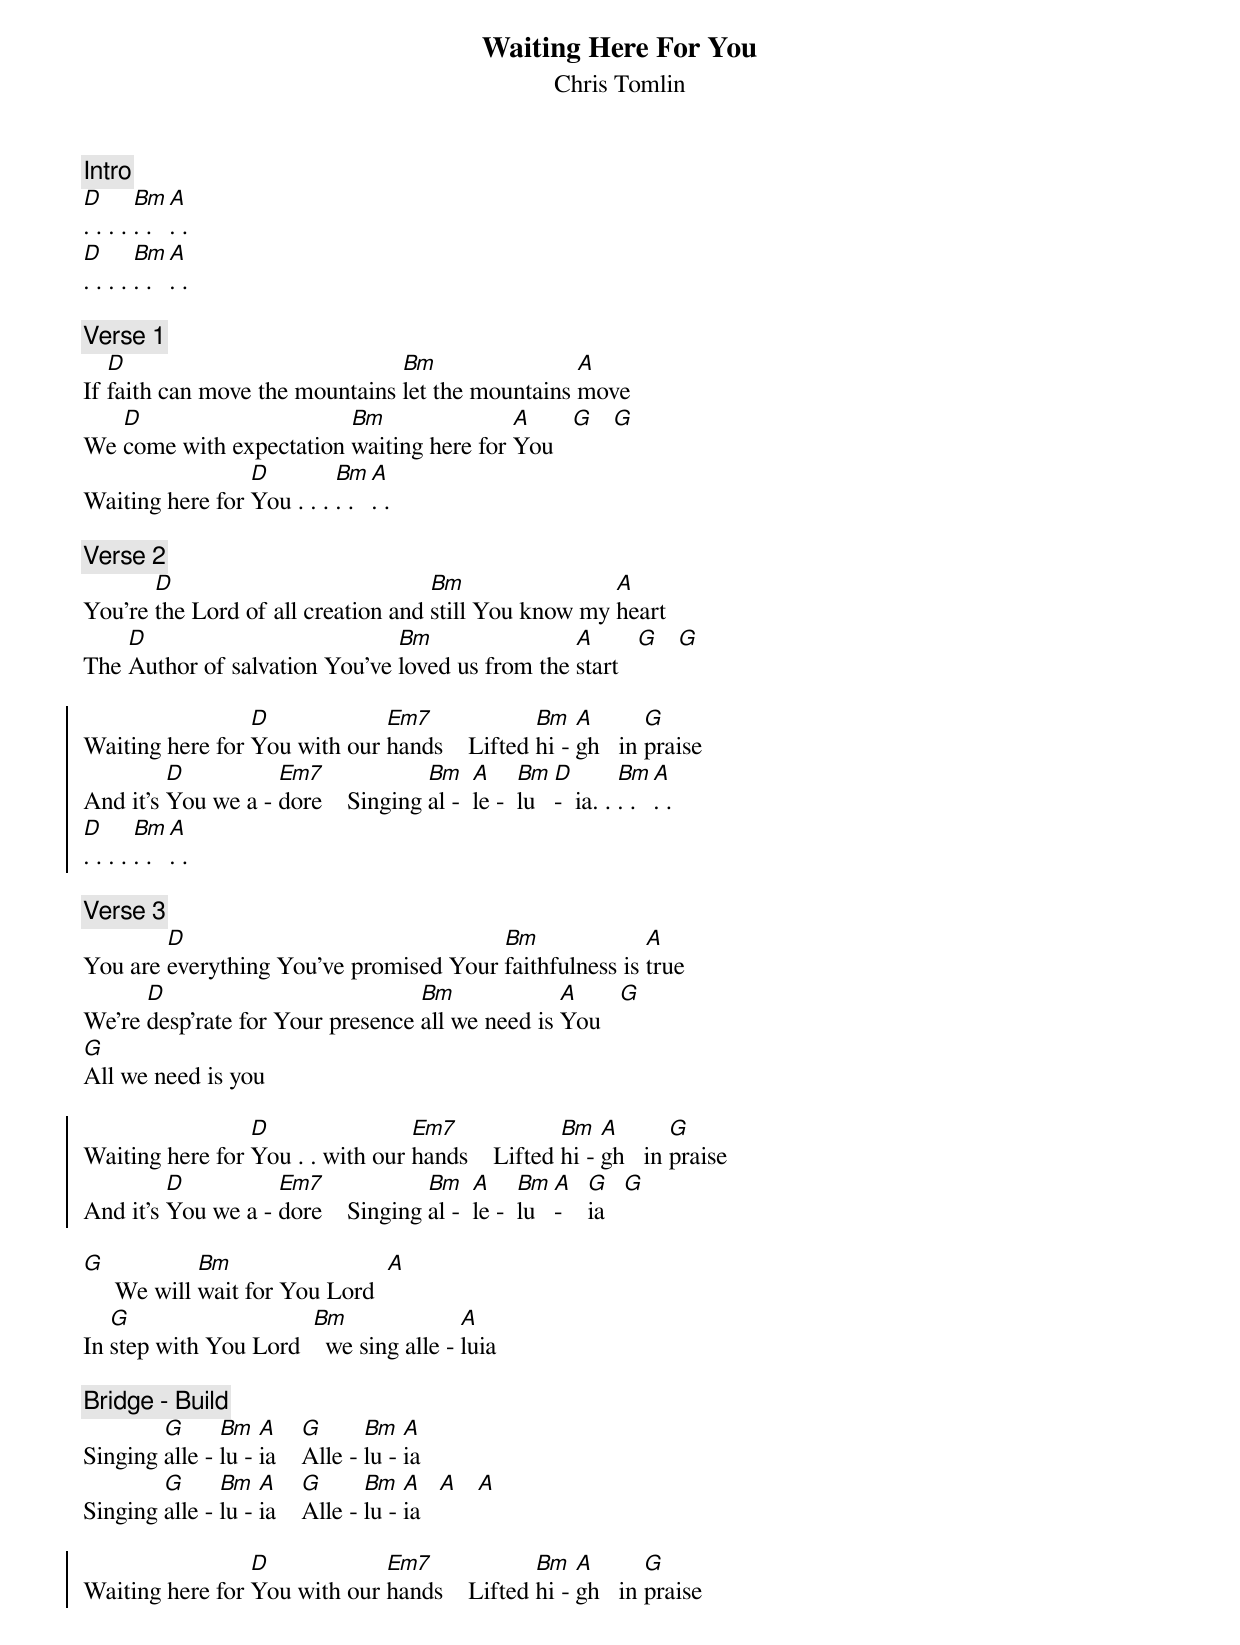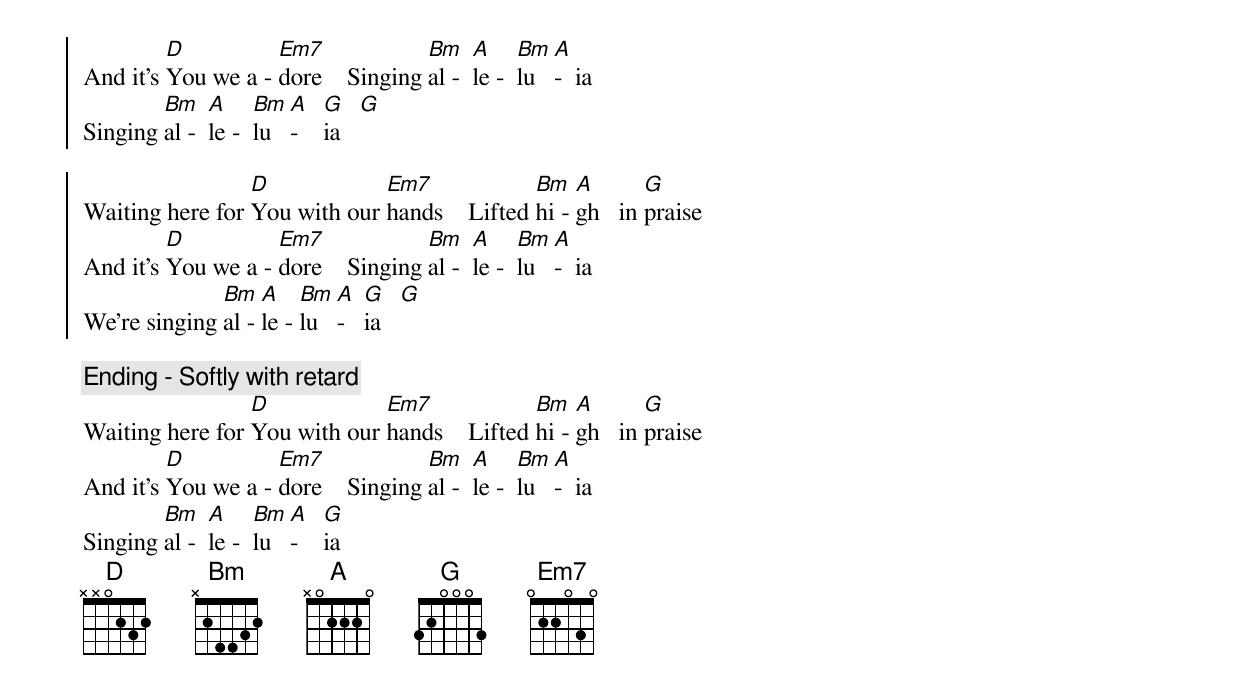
{title:Waiting Here For You}
{subtitle:Chris Tomlin}
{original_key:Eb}
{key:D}
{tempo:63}
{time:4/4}
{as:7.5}
{c:Intro}
[D]. . . . [Bm]. . [A]. .
[D]. . . . [Bm]. . [A]. .

{c:Verse 1}
If [D]faith can move the mountains [Bm]let the mountains [A]move
We [D]come with expectation [Bm]waiting here for [A]You   [G]   [G]
Waiting here for [D]You . . . [Bm]. . [A]. .

{c:Verse 2}
You're [D]the Lord of all creation and [Bm]still You know my [A]heart
The [D]Author of salvation You've [Bm]loved us from the [A]start   [G]   [G]

{soc}
Waiting here for [D]You with our [Em7]hands    Lifted [Bm]hi - [A]gh   in [G]praise
And it's [D]You we a - [Em7]dore    Singing [Bm]al -  [A]le -  [Bm]lu   [D]-  ia. . [Bm]. . [A]. .
[D]. . . . [Bm]. . [A]. .
{eoc}

{c:Verse 3}
You are [D]everything You've promised Your [Bm]faithfulness is [A]true
We're [D]desp'rate for Your presence [Bm]all we need is [A]You   [G]
[G]All we need is you

{soc}
Waiting here for [D]You . . with our [Em7]hands    Lifted [Bm]hi - [A]gh   in [G]praise
And it's [D]You we a - [Em7]dore    Singing [Bm]al -  [A]le -  [Bm]lu   [A]-    [G]ia   [G]
{eoc}

[G]     We will [Bm]wait for You Lord  [A]
In [G]step with You Lord  [Bm]  we sing alle - [A]luia

{c:Bridge - Build}
Singing [G]alle - [Bm]lu - [A]ia    [G]Alle - [Bm]lu - [A]ia
Singing [G]alle - [Bm]lu - [A]ia    [G]Alle - [Bm]lu - [A]ia   [A]   [A]

{soc}
Waiting here for [D]You with our [Em7]hands    Lifted [Bm]hi - [A]gh   in [G]praise
And it's [D]You we a - [Em7]dore    Singing [Bm]al -  [A]le -  [Bm]lu   [A]-  ia
Singing [Bm]al -  [A]le -  [Bm]lu   [A]-    [G]ia   [G]

Waiting here for [D]You with our [Em7]hands    Lifted [Bm]hi - [A]gh   in [G]praise
And it's [D]You we a - [Em7]dore    Singing [Bm]al -  [A]le -  [Bm]lu   [A]-  ia
We're singing [Bm]al - [A]le - [Bm]lu   [A]-   [G]ia   [G]
{eoc}

{c:Ending - Softly with retard}
Waiting here for [D]You with our [Em7]hands    Lifted [Bm]hi - [A]gh   in [G]praise
And it's [D]You we a - [Em7]dore    Singing [Bm]al -  [A]le -  [Bm]lu   [A]-  ia
Singing [Bm]al -  [A]le -  [Bm]lu   [A]-    [G]ia
